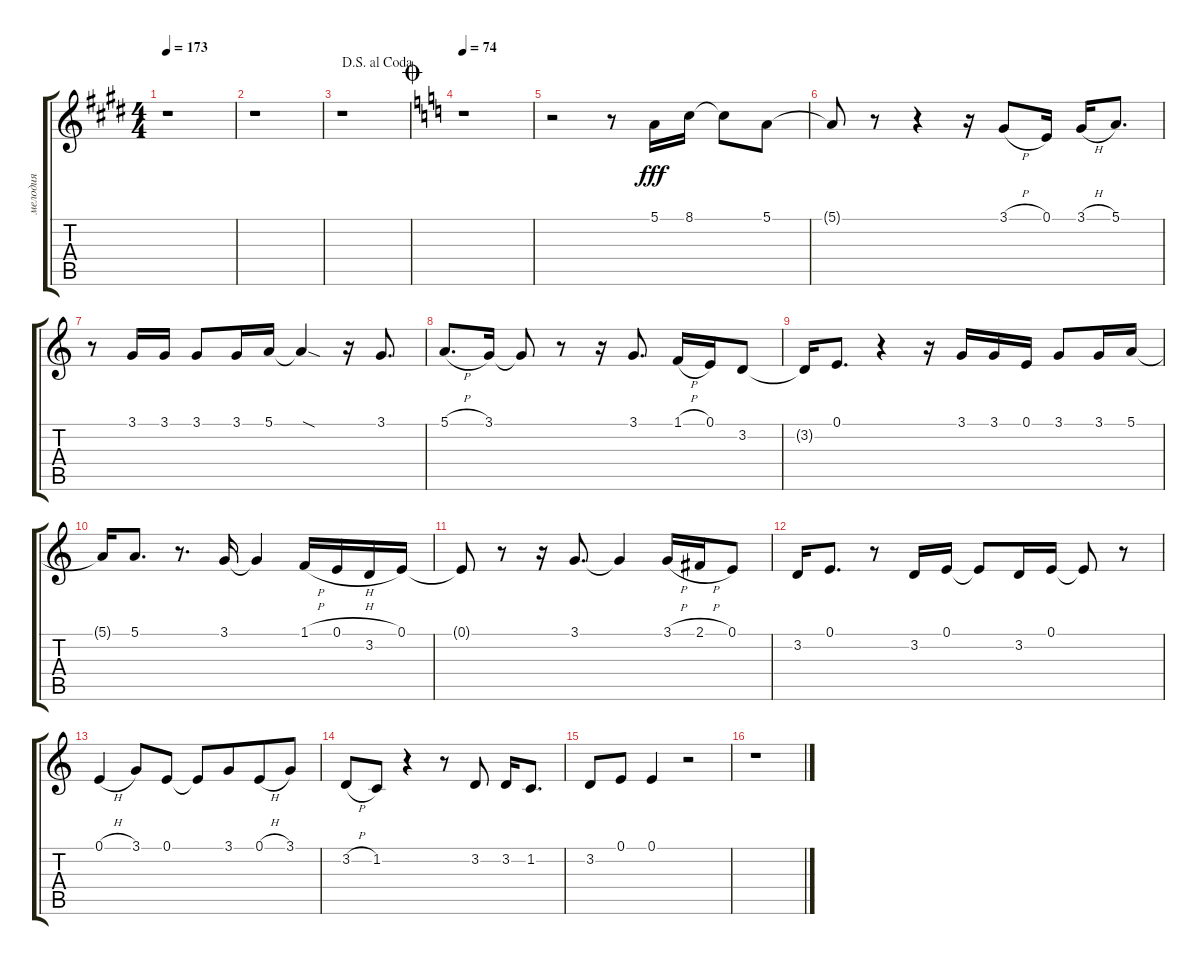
\track ("мелодия" "мелодия") {instrument accordion}
\staff {score tabs}
\tuning (E4 B3 G3 D3 A2 E2) {hide}
\ts (4 4)
\tempo 173
\clef g2
\ks c#minor
r.1{dy fff} |
r.1 |
\jump dalsegnoalcoda
r.1 |
\jump coda
\tempo 74
\ks aminor
r.1 |
r.2 r.8 5.1.16 8.1.16 8.1{t}.8 5.1.8 |
5.1{t}.8 r.8 r.4 r.16 3.1{h}.8 0.1.16 3.1{h}.16 5.1.8{d} |
r.8 3.1.16 3.1.16 3.1.8 3.1.16 5.1.16 5.1{sod t}.4 r.16 3.1.8{d} |
5.1{h}.8{d} 3.1.16 3.1{t}.8 r.8 r.16 3.1.8{d} 1.1{h}.16 0.1.16 3.2.8 |
3.2{t}.16 0.1.8{d} r.4 r.16 3.1.16 3.1.16 0.1.16 3.1.8 3.1.16 5.1.16 |
5.1{t}.16 5.1.8{d} r.8{d} 3.1.16 3.1{t}.4 1.1{h}.16 0.1{h}.16 3.2.16 0.1.16 |
0.1{t}.8 r.8 r.16 3.1.8{d} 3.1{t}.4 3.1{h}.16 2.1{h}.16 0.1.8 |
3.2.16 0.1.8{d} r.8 3.2.16 0.1.16 0.1{t}.8 3.2.16 0.1.16 0.1{t}.8 r.8 |
0.1{h}.4 3.1.8 0.1.8 0.1{t}.8 3.1.8{beam merge} 0.1{h}.8 3.1.8 |
3.2{h}.8 1.2.8 r.4 r.8 3.2.8 3.2.16 1.2.8{d} |
3.2.8 0.1.8 0.1.4 r.2 |
r.1
